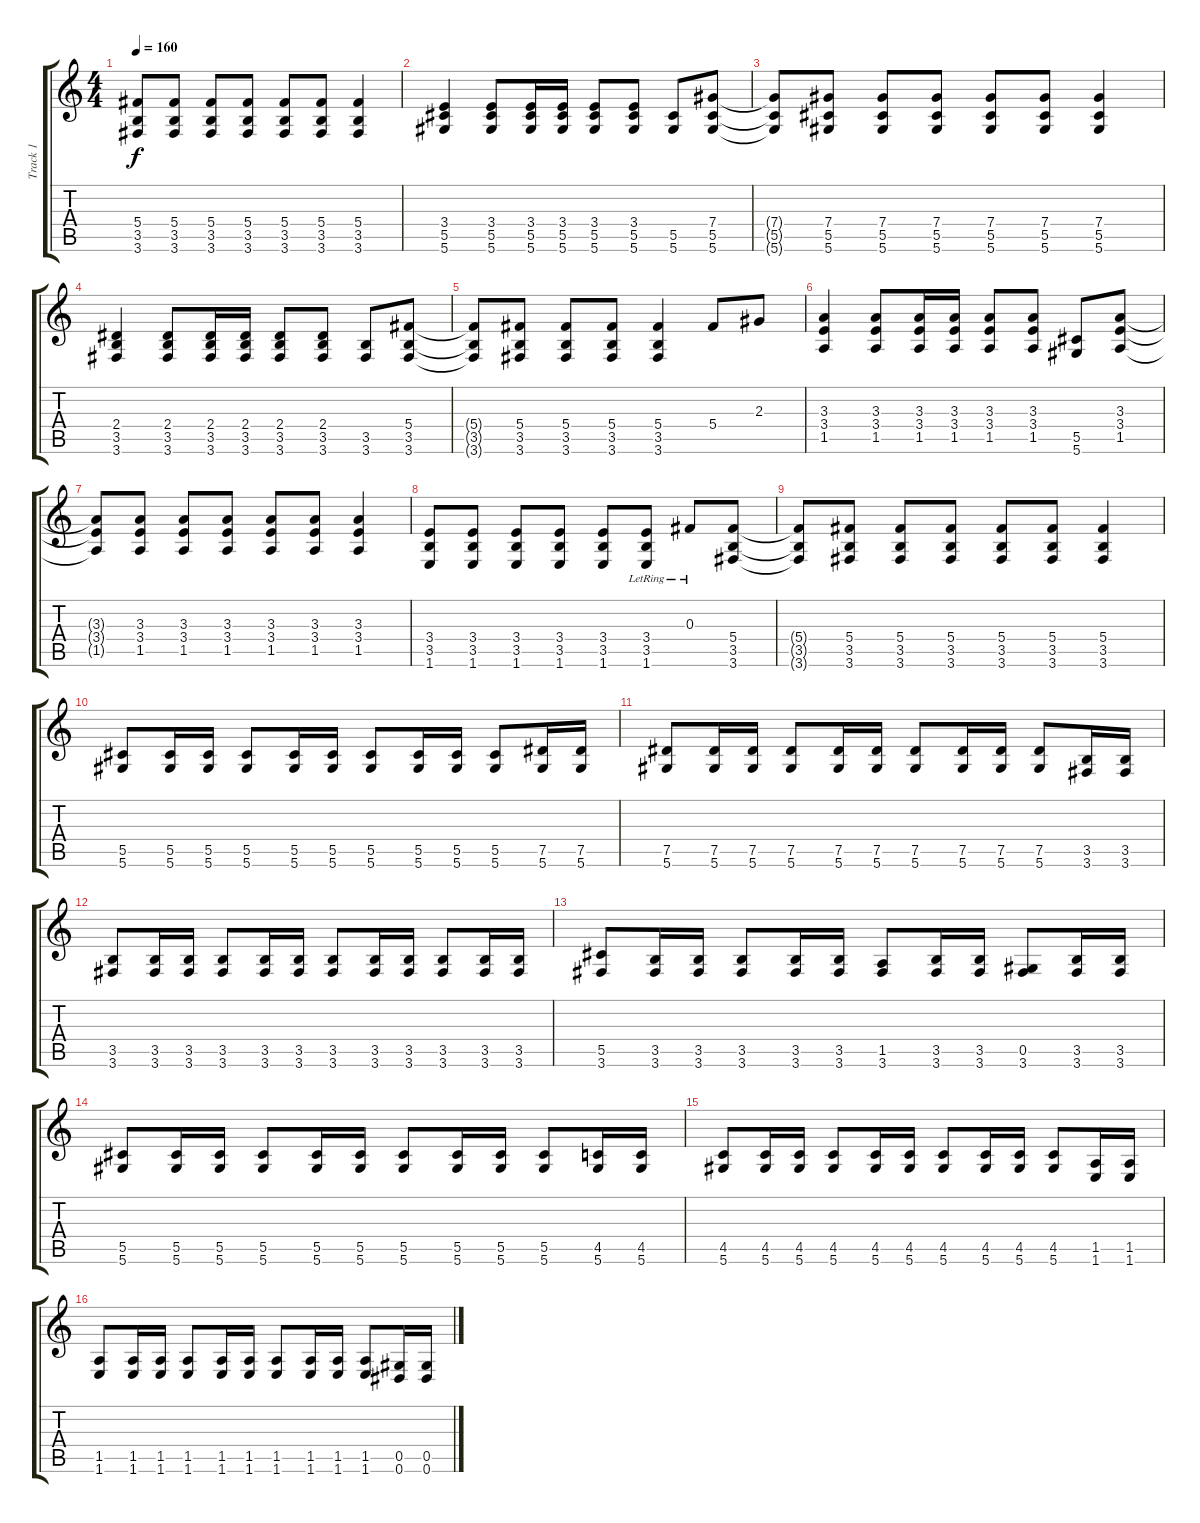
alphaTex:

\track ("Track 1" "Track 1") {instrument distortionguitar}
\staff {score tabs}
\tuning (Eb4 Bb3 Gb3 Db3 Ab2 Eb2) {hide}
\ts (4 4)
\tempo 160
\clef g2
\ks c
(5.4{t} 3.5{t} 3.6{t}).8{dy f} (5.4 3.5 3.6).8 (5.4 3.5 3.6).8 (5.4 3.5 3.6).8 (5.4 3.5 3.6).8 (5.4 3.5 3.6).8 (5.4 3.5 3.6).4 |
(3.4 5.5 5.6).4 (3.4 5.5 5.6).8 (3.4 5.5 5.6).16 (3.4 5.5 5.6).16 (3.4 5.5 5.6).8 (3.4 5.5 5.6).8 (5.5 5.6).8 (7.4 5.5 5.6).8 |
(7.4{t} 5.5{t} 5.6{t}).8 (7.4 5.5 5.6).8 (7.4 5.5 5.6).8 (7.4 5.5 5.6).8 (7.4 5.5 5.6).8 (7.4 5.5 5.6).8 (7.4 5.5 5.6).4 |
(2.4 3.5 3.6).4 (2.4 3.5 3.6).8 (2.4 3.5 3.6).16 (2.4 3.5 3.6).16 (2.4 3.5 3.6).8 (2.4 3.5 3.6).8 (3.5 3.6).8 (5.4 3.5 3.6).8 |
(5.4{t} 3.5{t} 3.6{t}).8 (5.4 3.5 3.6).8 (5.4 3.5 3.6).8 (5.4 3.5 3.6).8 (5.4 3.5 3.6).4 5.4.8 2.3.8 |
(3.3 3.4 1.5).4 (3.3 3.4 1.5).8 (3.3 3.4 1.5).16 (3.3 3.4 1.5).16 (3.3 3.4 1.5).8 (3.3 3.4 1.5).8 (5.5 5.6).8 (3.3 3.4 1.5).8 |
(3.3{t} 3.4{t} 1.5{t}).8 (3.3 3.4 1.5).8 (3.3 3.4 1.5).8 (3.3 3.4 1.5).8 (3.3 3.4 1.5).8 (3.3 3.4 1.5).8 (3.3 3.4 1.5).4 |
(3.4 3.5 1.6).8 (3.4 3.5 1.6).8 (3.4 3.5 1.6).8 (3.4 3.5 1.6).8 (3.4 3.5 1.6).8 (3.4{lr} 3.5{lr} 1.6{lr}).8 0.3{lr}.8 (5.4 3.5 3.6).8 |
(5.4{t} 3.5{t} 3.6{t}).8 (5.4 3.5 3.6).8 (5.4 3.5 3.6).8 (5.4 3.5 3.6).8 (5.4 3.5 3.6).8 (5.4 3.5 3.6).8 (5.4 3.5 3.6).4 |
(5.5 5.6).8 (5.5 5.6).16 (5.5 5.6).16 (5.5 5.6).8 (5.5 5.6).16 (5.5 5.6).16 (5.5 5.6).8 (5.5 5.6).16 (5.5 5.6).16 (5.5 5.6).8 (7.5 5.6).16 (7.5 5.6).16 |
(7.5 5.6).8 (7.5 5.6).16 (7.5 5.6).16 (7.5 5.6).8 (7.5 5.6).16 (7.5 5.6).16 (7.5 5.6).8 (7.5 5.6).16 (7.5 5.6).16 (7.5 5.6).8 (3.5 3.6).16 (3.5 3.6).16 |
(3.5 3.6).8 (3.5 3.6).16 (3.5 3.6).16 (3.5 3.6).8 (3.5 3.6).16 (3.5 3.6).16 (3.5 3.6).8 (3.5 3.6).16 (3.5 3.6).16 (3.5 3.6).8 (3.5 3.6).16 (3.5 3.6).16 |
(5.5 3.6).8 (3.5 3.6).16 (3.5 3.6).16 (3.5 3.6).8 (3.5 3.6).16 (3.5 3.6).16 (1.5 3.6).8 (3.5 3.6).16 (3.5 3.6).16 (0.5 3.6).8 (3.5 3.6).16 (3.5 3.6).16 |
(5.5 5.6).8 (5.5 5.6).16 (5.5 5.6).16 (5.5 5.6).8 (5.5 5.6).16 (5.5 5.6).16 (5.5 5.6).8 (5.5 5.6).16 (5.5 5.6).16 (5.5 5.6).8 (4.5 5.6).16 (4.5 5.6).16 |
(4.5 5.6).8 (4.5 5.6).16 (4.5 5.6).16 (4.5 5.6).8 (4.5 5.6).16 (4.5 5.6).16 (4.5 5.6).8 (4.5 5.6).16 (4.5 5.6).16 (4.5 5.6).8 (1.5 1.6).16 (1.5 1.6).16 |
(1.5 1.6).8 (1.5 1.6).16 (1.5 1.6).16 (1.5 1.6).8 (1.5 1.6).16 (1.5 1.6).16 (1.5 1.6).8 (1.5 1.6).16 (1.5 1.6).16 (1.5 1.6).8 (0.5 0.6).16 (0.5 0.6).16
